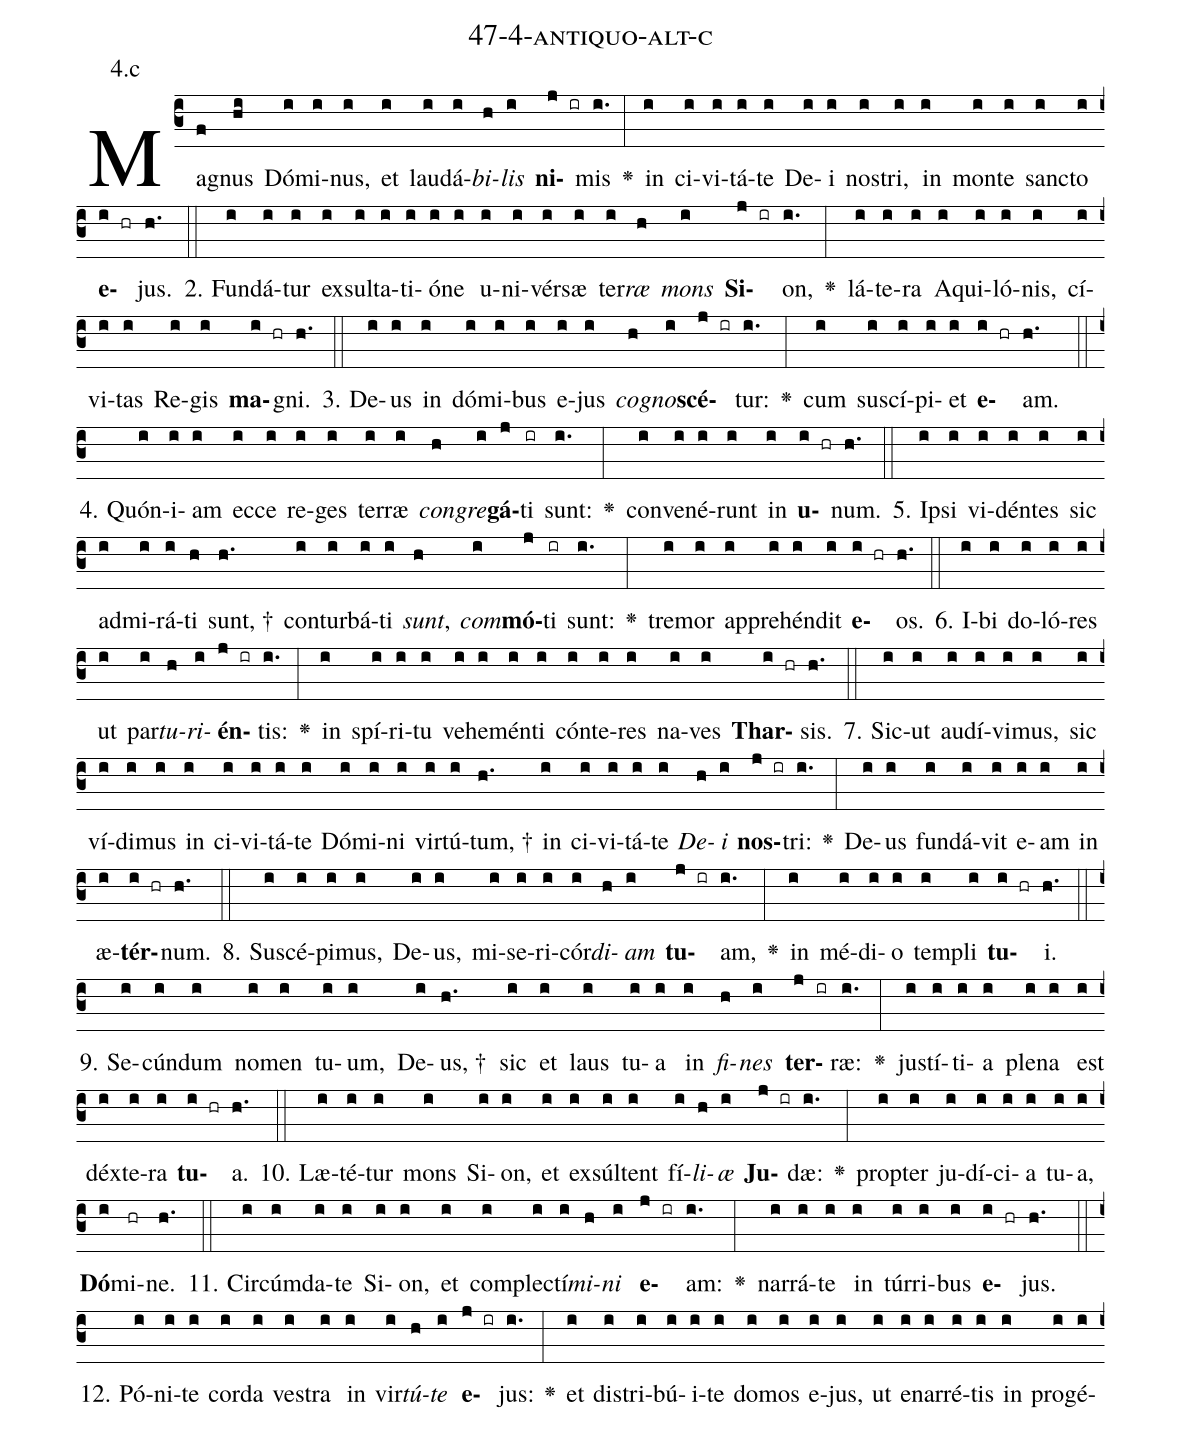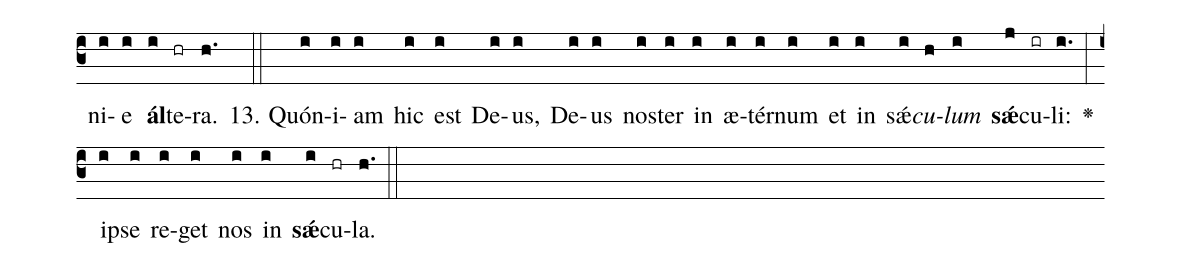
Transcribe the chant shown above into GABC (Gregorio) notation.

name: 47-4-antiquo-alt-c;
annotation: 4.c;
%%
(c3)Ma(f)gnus(hi) Dó(i)mi(i)nus,(i) et(i) lau(i)dá(i)<i>bi</i>(h)<i>lis</i>(i) <b>ni</b>(j ir)mis(i.) <v>\greheightstar</v>(:) in(i) ci(i)vi(i)tá(i)te(i) De(i)i(i) nos(i)tri,(i) in(i) mon(i)te(i) sanc(i)to(i) <b>e</b>(i hr)jus.(h.) (::)
2. Fun(i)dá(i)tur(i) ex(i)sul(i)ta(i)ti(i)ó(i)ne(i) u(i)ni(i)vér(i)sæ(i) ter(i)<i>ræ</i>(h) <i>mons</i>(i) <b>Si</b>(j ir)on,(i.) <v>\greheightstar</v>(:) lá(i)te(i)ra(i) A(i)qui(i)ló(i)nis,(i) cí(i)vi(i)tas(i) Re(i)gis(i) <b>ma</b>(i hr)gni.(h.) (::)
3. De(i)us(i) in(i) dó(i)mi(i)bus(i) e(i)jus(i) <i>co</i>(h)<i>gno</i>(i)<b>scé</b>(j ir)tur:(i.) <v>\greheightstar</v>(:) cum(i) su(i)scí(i)pi(i)et(i) <b>e</b>(i hr)am.(h.) (::)
4. Quón(i)i(i)am(i) ec(i)ce(i) re(i)ges(i) ter(i)ræ(i) <i>con</i>(h)<i>gre</i>(i)<b>gá</b>(j)ti(ir) sunt:(i.) <v>\greheightstar</v>(:) con(i)ve(i)né(i)runt(i) in(i) <b>u</b>(i hr)num.(h.) (::)
5. Ip(i)si(i) vi(i)dén(i)tes(i) sic(i) ad(i)mi(i)rá(i)ti(h) sunt, †(h.) con(i)tur(i)bá(i)ti(i) <i>sunt</i>,(h) <i>com</i>(i)<b>mó</b>(j)ti(ir) sunt:(i.) <v>\greheightstar</v>(:) tre(i)mor(i) ap(i)pre(i)hén(i)dit(i) <b>e</b>(i hr)os.(h.) (::)
6. I(i)bi(i) do(i)ló(i)res(i) ut(i) par(i)<i>tu</i>(h)<i>ri</i>(i)<b>én</b>(j ir)tis:(i.) <v>\greheightstar</v>(:) in(i) spí(i)ri(i)tu(i) ve(i)he(i)mén(i)ti(i) cón(i)te(i)res(i) na(i)ves(i) <b>Thar</b>(i hr)sis.(h.) (::)
7. Sic(i)ut(i) au(i)dí(i)vi(i)mus,(i) sic(i) ví(i)di(i)mus(i) in(i) ci(i)vi(i)tá(i)te(i) Dó(i)mi(i)ni(i) vir(i)tú(i)tum, †(h.) in(i) ci(i)vi(i)tá(i)te(i) <i>De</i>(h)<i>i</i>(i) <b>nos</b>(j ir)tri:(i.) <v>\greheightstar</v>(:) De(i)us(i) fun(i)dá(i)vit(i) e(i)am(i) in(i) æ(i)<b>tér</b>(i hr)num.(h.) (::)
8. Su(i)scé(i)pi(i)mus,(i) De(i)us,(i) mi(i)se(i)ri(i)cór(i)<i>di</i>(h)<i>am</i>(i) <b>tu</b>(j ir)am,(i.) <v>\greheightstar</v>(:) in(i) mé(i)di(i)o(i) tem(i)pli(i) <b>tu</b>(i hr)i.(h.) (::)
9. Se(i)cún(i)dum(i) no(i)men(i) tu(i)um,(i) De(i)us, †(h.) sic(i) et(i) laus(i) tu(i)a(i) in(i) <i>fi</i>(h)<i>nes</i>(i) <b>ter</b>(j ir)ræ:(i.) <v>\greheightstar</v>(:) jus(i)tí(i)ti(i)a(i) ple(i)na(i) est(i) déx(i)te(i)ra(i) <b>tu</b>(i hr)a.(h.) (::)
10. Læ(i)té(i)tur(i) mons(i) Si(i)on,(i) et(i) ex(i)súl(i)tent(i) fí(i)<i>li</i>(h)<i>æ</i>(i) <b>Ju</b>(j ir)dæ:(i.) <v>\greheightstar</v>(:) prop(i)ter(i) ju(i)dí(i)ci(i)a(i) tu(i)a,(i) <b>Dó</b>(i)mi(hr)ne.(h.) (::)
11. Cir(i)cúm(i)da(i)te(i) Si(i)on,(i) et(i) com(i)plec(i)tí(i)<i>mi</i>(h)<i>ni</i>(i) <b>e</b>(j ir)am:(i.) <v>\greheightstar</v>(:) nar(i)rá(i)te(i) in(i) túr(i)ri(i)bus(i) <b>e</b>(i hr)jus.(h.) (::)
12. Pó(i)ni(i)te(i) cor(i)da(i) ves(i)tra(i) in(i) vir(i)<i>tú</i>(h)<i>te</i>(i) <b>e</b>(j ir)jus:(i.) <v>\greheightstar</v>(:) et(i) dis(i)tri(i)bú(i)i(i)te(i) do(i)mos(i) e(i)jus,(i) ut(i) e(i)nar(i)ré(i)tis(i) in(i) pro(i)gé(i)ni(i)e(i) <b>ál</b>(i)te(hr)ra.(h.) (::)
13. Quón(i)i(i)am(i) hic(i) est(i) De(i)us,(i) De(i)us(i) nos(i)ter(i) in(i) æ(i)tér(i)num(i) et(i) in(i) sǽ(i)<i>cu</i>(h)<i>lum</i>(i) <b>sǽ</b>(j)cu(ir)li:(i.) <v>\greheightstar</v>(:) ip(i)se(i) re(i)get(i) nos(i) in(i) <b>sǽ</b>(i)cu(hr)la.(h.) (::)
